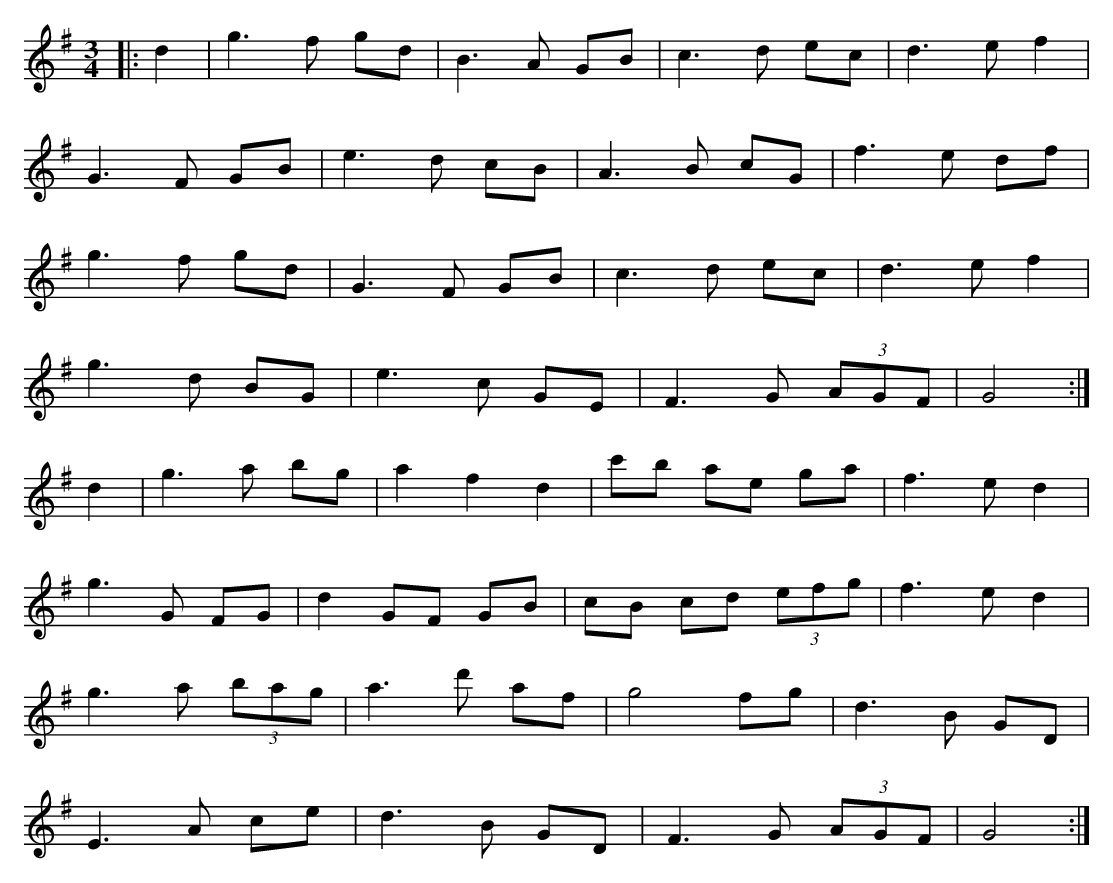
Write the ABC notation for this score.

X:1
M:3/4
K:G
|:d2|g2>f2 gd|B2>A2 GB|c2>d2 ec|d2>e2 f2|
G2>F2 GB|e2>d2 cB|A2>B2 cG|f2>e2 df|
g2>f2 gd|G2>F2 GB|c2>d2 ec|d2>e2 f2|
g2>d2 BG|e2>c2 GE|F2>G2 (3AGF|G4:|
d2|g2>a2 bg|a2 f2 d2|c'b ae ga|f2>e2 d2|
g2>G2 FG|d2 GF GB|cB cd (3efg|f2>e2 d2|
g2>a2 (3bag|a2>d'2 af|g4 fg|d2>B2 GD|
E2>A2 ce|d2>B2 GD|F2>G2 (3AGF|G4:|
